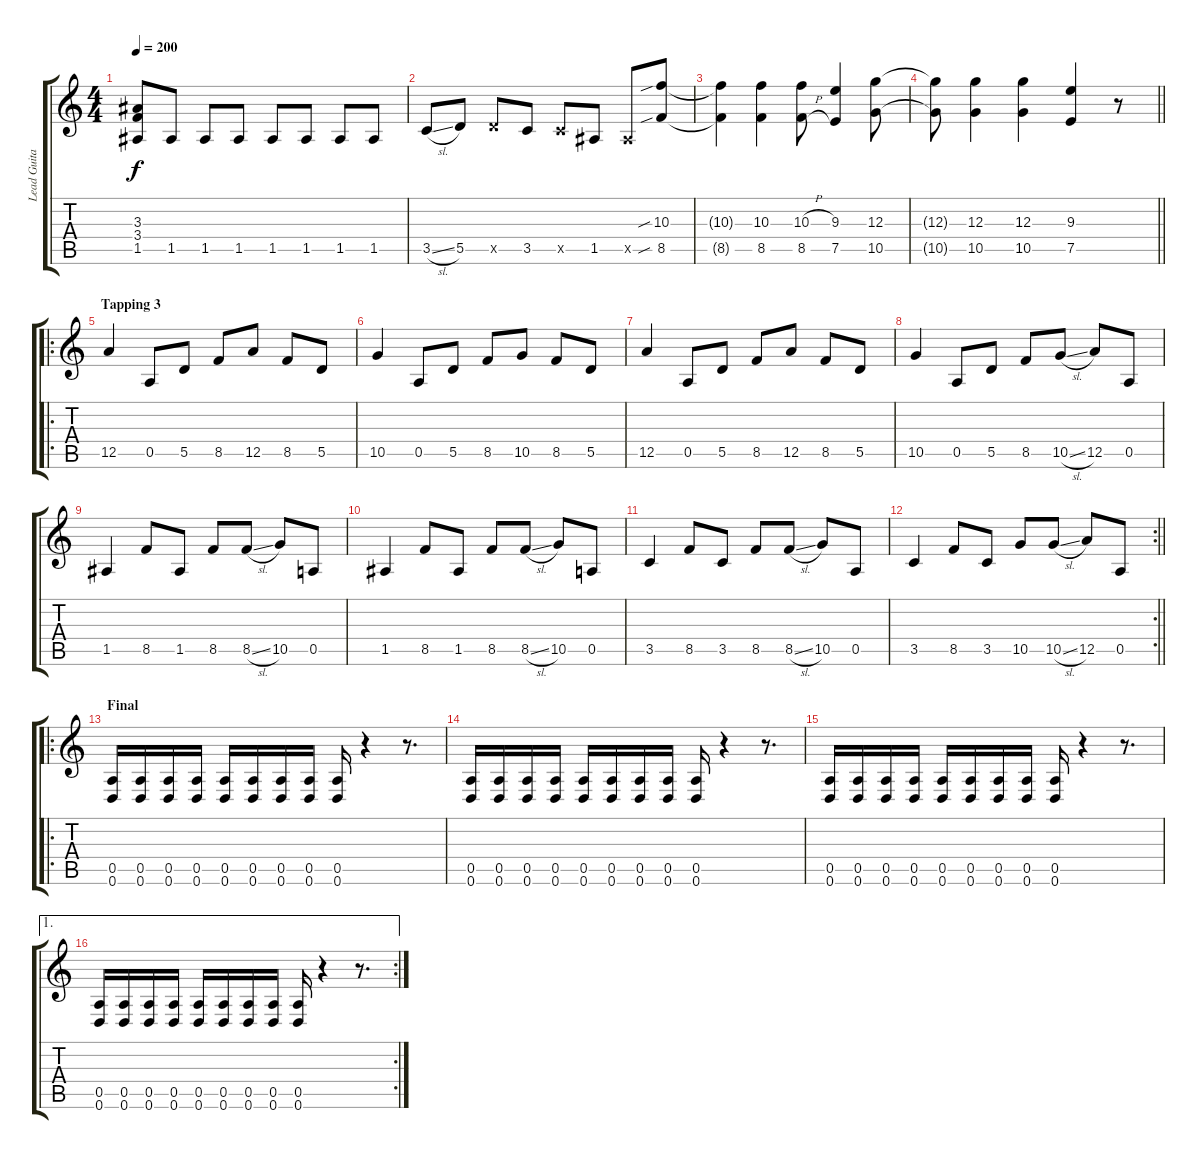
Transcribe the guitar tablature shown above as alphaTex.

\track ("Lead Guitar" "Lead Guita") {instrument distortionguitar}
\staff {score tabs}
\tuning (E4 B3 G3 D3 A2 D2) {hide}
\ts (4 4)
\tempo 200
\clef g2
\ks c
(3.3{t} 3.4{t} 1.5{t}).8{dy f} 1.5.8 1.5.8 1.5.8 1.5.8 1.5.8 1.5.8 1.5.8 |
3.5{sl}.8 5.5.8 5.5{x}.8 3.5.8 3.5{x}.8 1.5.8 1.5{x}.8 (10.3{sib} 8.5{sib}).8 |
(10.3{t} 8.5{t}).4 (10.3 8.5).4 (10.3{h} 8.5{h}).8 (9.3 7.5).4 (12.3 10.5).8 |
\barLineRight lightlight
(12.3{t} 10.5{t}).8 (12.3 10.5).4 (12.3 10.5).4 (9.3 7.5).4 r.8 |
\ro
\section ("" "Tapping 3")
12.5.4 0.5.8 5.5.8 8.5.8 12.5.8 8.5.8 5.5.8 |
10.5.4 0.5.8 5.5.8 8.5.8 10.5.8 8.5.8 5.5.8 |
12.5.4 0.5.8 5.5.8 8.5.8 12.5.8 8.5.8 5.5.8 |
10.5.4 0.5.8 5.5.8 8.5.8 10.5{sl}.8 12.5.8 0.5.8 |
1.5.4 8.5.8 1.5.8 8.5.8 8.5{sl}.8 10.5.8 0.5.8 |
1.5.4 8.5.8 1.5.8 8.5.8 8.5{sl}.8 10.5.8 0.5.8 |
3.5.4 8.5.8 3.5.8 8.5.8 8.5{sl}.8 10.5.8 0.5.8 |
\rc 2
\barLineRight lightlight
3.5.4 8.5.8 3.5.8 10.5.8 10.5{sl}.8 12.5.8 0.5.8 |
\ro
\section ("" "Final")
(0.5 0.6).16 (0.5 0.6).16 (0.5 0.6).16 (0.5 0.6).16 (0.5 0.6).16 (0.5 0.6).16 (0.5 0.6).16 (0.5 0.6).16 (0.5 0.6).16 r.4 r.8{d} |
(0.5 0.6).16 (0.5 0.6).16 (0.5 0.6).16 (0.5 0.6).16 (0.5 0.6).16 (0.5 0.6).16 (0.5 0.6).16 (0.5 0.6).16 (0.5 0.6).16 r.4 r.8{d} |
(0.5 0.6).16 (0.5 0.6).16 (0.5 0.6).16 (0.5 0.6).16 (0.5 0.6).16 (0.5 0.6).16 (0.5 0.6).16 (0.5 0.6).16 (0.5 0.6).16 r.4 r.8{d} |
\ae 1
\rc 2
(0.5 0.6).16 (0.5 0.6).16 (0.5 0.6).16 (0.5 0.6).16 (0.5 0.6).16 (0.5 0.6).16 (0.5 0.6).16 (0.5 0.6).16 (0.5 0.6).16 r.4 r.8{d}
